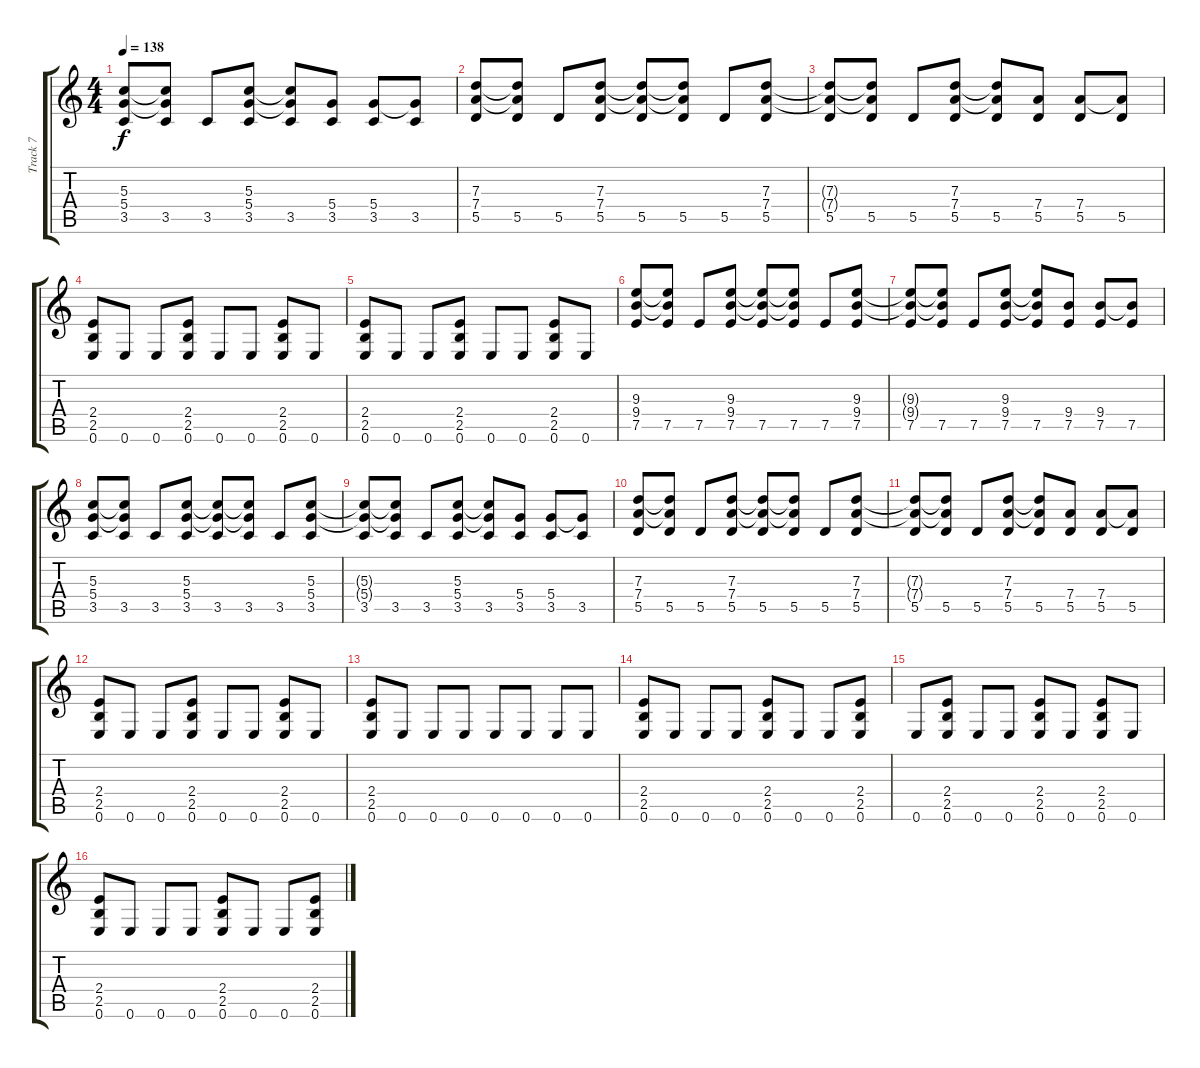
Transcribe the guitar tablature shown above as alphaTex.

\track ("Track 7" "Track 7") {instrument overdrivenguitar}
\staff {score tabs}
\tuning (E4 B3 G3 D3 A2 E2) {hide}
\ts (4 4)
\tempo 138
\clef g2
\ks c
(5.3{t} 5.4{t} 3.5).8{dy f} (5.3{t} 5.4{t} 3.5).8 3.5.8 (5.3 5.4 3.5).8 (5.3{t} 5.4{t} 3.5).8 (5.4 3.5).8 (5.4 3.5).8 (5.4{t} 3.5).8 |
(7.3 7.4 5.5).8 (7.3{t} 7.4{t} 5.5).8 5.5.8 (7.3 7.4 5.5).8 (7.3{t} 7.4{t} 5.5).8 (7.3{t} 7.4{t} 5.5).8 5.5.8 (7.3 7.4 5.5).8 |
(7.3{t} 7.4{t} 5.5).8 (7.3{t} 7.4{t} 5.5).8 5.5.8 (7.3 7.4 5.5).8 (7.3{t} 7.4{t} 5.5).8 (7.4 5.5).8 (7.4 5.5).8 (7.4{t} 5.5).8 |
(2.4 2.5 0.6).8 0.6.8 0.6.8 (2.4 2.5 0.6).8 0.6.8 0.6.8 (2.4 2.5 0.6).8 0.6.8 |
(2.4 2.5 0.6).8 0.6.8 0.6.8 (2.4 2.5 0.6).8 0.6.8 0.6.8 (2.4 2.5 0.6).8 0.6.8 |
(9.3 9.4 7.5).8 (9.3{t} 9.4{t} 7.5).8 7.5.8 (9.3 9.4 7.5).8 (9.3{t} 9.4{t} 7.5).8 (9.3{t} 9.4{t} 7.5).8 7.5.8 (9.3 9.4 7.5).8 |
(9.3{t} 9.4{t} 7.5).8 (9.3{t} 9.4{t} 7.5).8 7.5.8 (9.3 9.4 7.5).8 (9.3{t} 9.4{t} 7.5).8 (9.4 7.5).8 (9.4 7.5).8 (9.4{t} 7.5).8 |
(5.3 5.4 3.5).8 (5.3{t} 5.4{t} 3.5).8 3.5.8 (5.3 5.4 3.5).8 (5.3{t} 5.4{t} 3.5).8 (5.3{t} 5.4{t} 3.5).8 3.5.8 (5.3 5.4 3.5).8 |
(5.3{t} 5.4{t} 3.5).8 (5.3{t} 5.4{t} 3.5).8 3.5.8 (5.3 5.4 3.5).8 (5.3{t} 5.4{t} 3.5).8 (5.4 3.5).8 (5.4 3.5).8 (5.4{t} 3.5).8 |
(7.3 7.4 5.5).8 (7.3{t} 7.4{t} 5.5).8 5.5.8 (7.3 7.4 5.5).8 (7.3{t} 7.4{t} 5.5).8 (7.3{t} 7.4{t} 5.5).8 5.5.8 (7.3 7.4 5.5).8 |
(7.3{t} 7.4{t} 5.5).8 (7.3{t} 7.4{t} 5.5).8 5.5.8 (7.3 7.4 5.5).8 (7.3{t} 7.4{t} 5.5).8 (7.4 5.5).8 (7.4 5.5).8 (7.4{t} 5.5).8 |
(2.4 2.5 0.6).8 0.6.8 0.6.8 (2.4 2.5 0.6).8 0.6.8 0.6.8 (2.4 2.5 0.6).8 0.6.8 |
(2.4 2.5 0.6).8 0.6.8 0.6.8 0.6.8 0.6.8 0.6.8 0.6.8 0.6.8 |
(2.4 2.5 0.6).8 0.6.8 0.6.8 0.6.8 (2.4 2.5 0.6).8 0.6.8 0.6.8 (2.4 2.5 0.6).8 |
0.6.8 (2.4 2.5 0.6).8 0.6.8 0.6.8 (2.4 2.5 0.6).8 0.6.8 (2.4 2.5 0.6).8 0.6.8 |
(2.4 2.5 0.6).8 0.6.8 0.6.8 0.6.8 (2.4 2.5 0.6).8 0.6.8 0.6.8 (2.4 2.5 0.6).8
